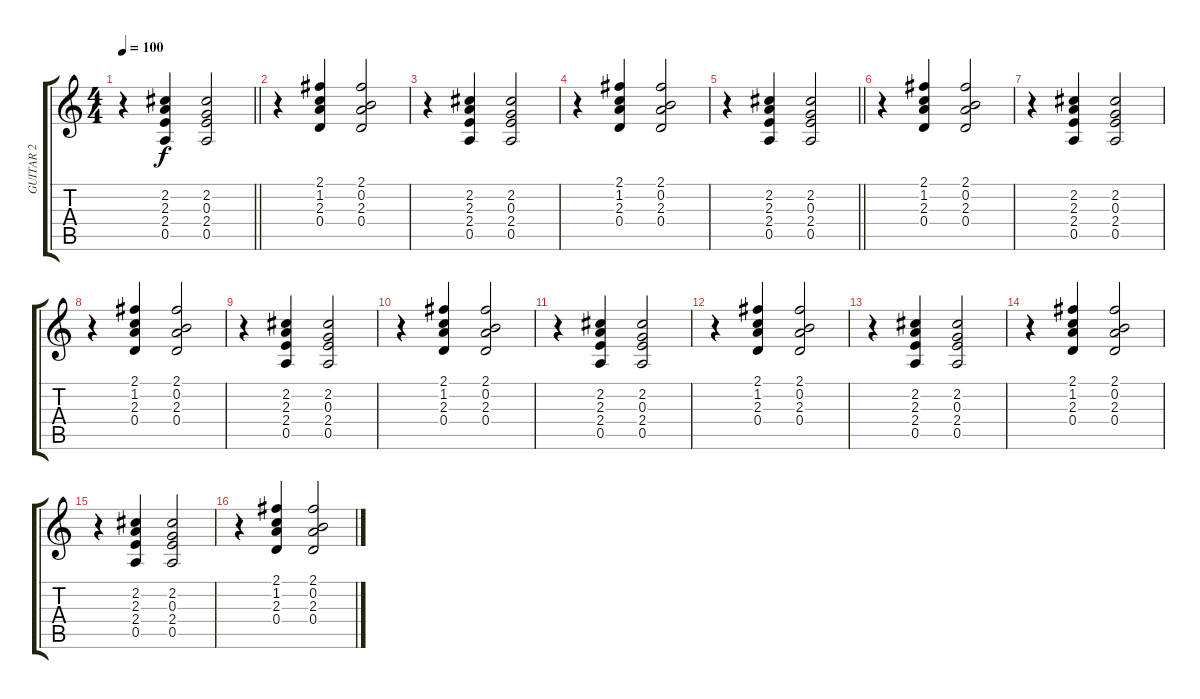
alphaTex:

\track ("GUITAR 2" "GUITAR 2") {instrument electricguitarjazz}
\staff {score tabs}
\tuning (E4 B3 G3 D3 A2 E2) {hide}
\ts (4 4)
\tempo 100
\clef g2
\barLineRight lightlight
\ks c
r.4{dy f} (2.2 2.3 2.4 0.5).4 (2.2 0.3 2.4 0.5).2 |
r.4 (2.1 1.2 2.3 0.4).4 (2.1 0.2 2.3 0.4).2 |
r.4 (2.2 2.3 2.4 0.5).4 (2.2 0.3 2.4 0.5).2 |
r.4 (2.1 1.2 2.3 0.4).4 (2.1 0.2 2.3 0.4).2 |
\barLineRight lightlight
r.4 (2.2 2.3 2.4 0.5).4 (2.2 0.3 2.4 0.5).2 |
r.4 (2.1 1.2 2.3 0.4).4 (2.1 0.2 2.3 0.4).2 |
r.4 (2.2 2.3 2.4 0.5).4 (2.2 0.3 2.4 0.5).2 |
r.4 (2.1 1.2 2.3 0.4).4 (2.1 0.2 2.3 0.4).2 |
r.4 (2.2 2.3 2.4 0.5).4 (2.2 0.3 2.4 0.5).2 |
r.4 (2.1 1.2 2.3 0.4).4 (2.1 0.2 2.3 0.4).2 |
r.4 (2.2 2.3 2.4 0.5).4 (2.2 0.3 2.4 0.5).2 |
r.4 (2.1 1.2 2.3 0.4).4 (2.1 0.2 2.3 0.4).2 |
r.4 (2.2 2.3 2.4 0.5).4 (2.2 0.3 2.4 0.5).2 |
r.4 (2.1 1.2 2.3 0.4).4 (2.1 0.2 2.3 0.4).2 |
r.4 (2.2 2.3 2.4 0.5).4 (2.2 0.3 2.4 0.5).2 |
r.4 (2.1 1.2 2.3 0.4).4 (2.1 0.2 2.3 0.4).2
